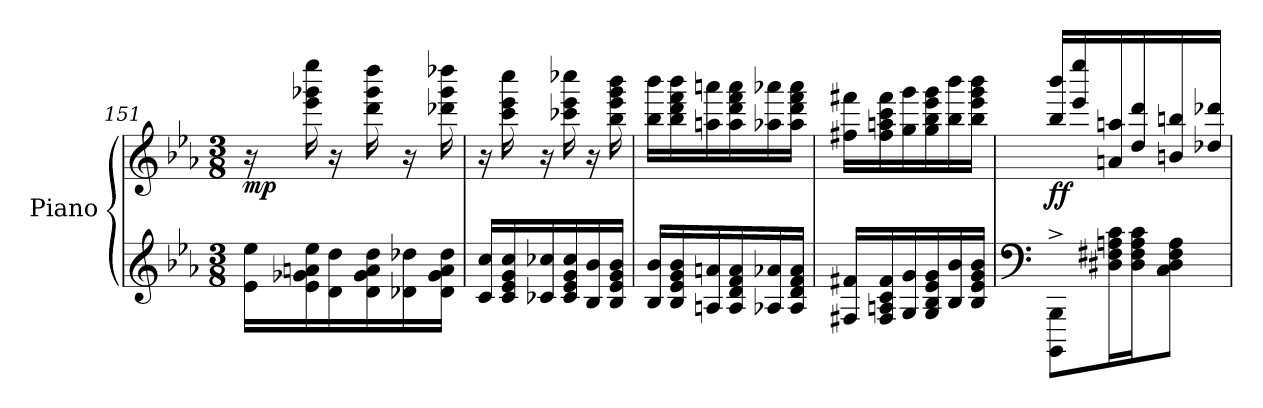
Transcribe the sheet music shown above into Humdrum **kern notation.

**kern	**kern	**dynam
*part1	*part1	*part1
*staff2	*staff1	*staff1/2
*I"Piano	*	*
*I'Pno.	*	*
*clefG2	*clefG2	*
*k[b-e-a-]	*k[b-e-a-]	*
*M3/8	*M3/8	*
=151	=151	=151
!	!	!LO:DY:b
16e-\ 16ee-\LL	16r	mp
16e-\ 16g-X\ 16an\ 16ee-\	16eee-\ 16ggg-X\ 16eeee-\	.
16d\ 16dd\	16r	.
16d\ 16g-\ 16a\ 16dd\	16ddd\ 16ggg-\ 16dddd\	.
16d-X\ 16dd-X\	16r	.
16d-\ 16g-\ 16a\ 16dd-\JJ	16ddd-X\ 16ggg-\ 16dddd-X\	.
=152	=152	=152
16c/ 16cc/LL	16r	.
16c/ 16e-/ 16g/ 16cc/	16ccc\ 16eee-\ 16cccc\	.
16c-X/ 16cc-X/	16r	.
16c-/ 16e-/ 16g/ 16cc-/	16ccc-X\ 16eee-\ 16cccc-X\	.
16B-/ 16b-/	16r	.
16B-/ 16e-/ 16g/ 16b-/JJ	16bb-\ 16eee-\ 16ggg\ 16bbb-\	.
!!LO:LB:g=z
=153	=153	=153
16B-/ 16b-/LL	16bb-\ 16bbb-\LL	.
16B-/ 16e-/ 16g/ 16b-/	16bb-\ 16ddd\ 16fff\ 16bbb-\	.
16An/ 16an/	16aan\ 16aaan\	.
16A/ 16d/ 16f/ 16a/	16aa\ 16ddd\ 16fff\ 16aaa\	.
16A-X/ 16a-X/	16aa-X\ 16aaa-X\	.
16A-/ 16d/ 16f/ 16a-/JJ	16aa-\ 16ddd\ 16fff\ 16aaa-\JJ	.
=154	=154	=154
16F#X/ 16f#X/LL	16ff#X\ 16fff#X\LL	.
16F#/ 16An/ 16c/ 16f#/	16ff#\ 16aan\ 16ccc\ 16fff#\	.
16G/ 16g/	16gg\ 16ggg\	.
16G/ 16B-/ 16e-/ 16g/	16gg\ 16bb-\ 16eee-\ 16ggg\	.
16B-/ 16b-/	16bb-\ 16bbb-\	.
16B-/ 16e-/ 16g/ 16b-/JJ	16bb-\ 16eee-\ 16ggg\ 16bbb-\JJ	.
=155	=155	=155
*clefF4	*	*
!	!	!LO:DY:b
8BBBB-\^ 8BBB-\^L	16bb-/ 16bbb-/LL	ff
.	16eee-/ 16eeee-/	.
16D#X\ 16F#X\ 16An\ 16c\L	16an/ 16aan/	.
16D#\ 16F#\ 16A\ 16c\J	16dd/ 16ddd/	.
8C\ 8D#\ 8F#\ 8A\J	16bn/ 16bbn/	.
.	16dd-X/ 16ddd-X/JJ	.
=	=	=
*-	*-	*-
